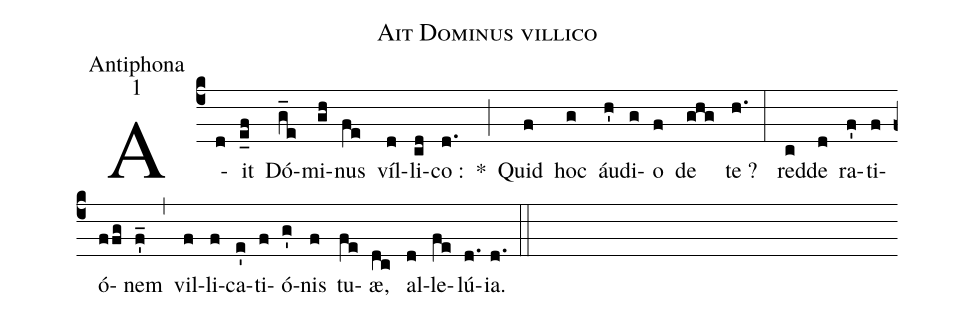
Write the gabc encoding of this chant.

name:Ait Dominus villico;
office-part:Antiphona;
mode:1;
%%
(c4) A(d)it(e_f) Dó(g_e)mi(gh)nus(fe) víl(d)li(cd)co :(d.) *(;) Quid(f) hoc(g) áu(h')di(g)o(f) de(ghg) te ? (h.) (:) red(c)de(d) ra(f')ti(f)ó(ffg)nem(f'_) (,) vil(f)li(f)ca(e')ti(f)ó(g')nis(f) tu(fe)æ,(dc) al(d)le(fe)lú(d.)ia.(d.) (::)
